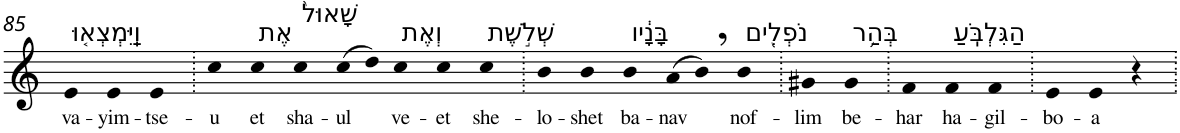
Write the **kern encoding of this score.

**kern	**text
*part1	*part1
*staff1	*staff1
*I"Piano	*
*I'Pno	*
!!LO:PB:g=z
*clefG2	*
*k[]	*
=85	=85
!LO:TX:a:t=וַֽיִּמְצְא֤וּ	!
!	!LO:LY:b
4e	va-
!	!LO:LY:b
4e	-yim-
!	!LO:LY:b
4e	-tse-
=86.	=86.
!	!LO:LY:b
4cc	-u
!LO:TX:a:t=אֶת	!
!	!LO:LY:b
4cc	et
!LO:TX:a:t=שָׁאוּל֙	!
!	!LO:LY:b
4cc	sha-
!	!LO:LY:b
(>8cc	-ul
8dd)	.
!LO:TX:a:t=וְאֶת	!
!	!LO:LY:b
4cc	ve-
!	!LO:LY:b
4cc	-et
!LO:TX:a:t=שְׁלֹ֣שֶׁת	!
!	!LO:LY:b
4cc	she-
=87.	=87.
!	!LO:LY:b
4b	-lo-
!	!LO:LY:b
4b	-shet
!LO:TX:a:t=בָּנָ֔יו	!
!	!LO:LY:b
4b	ba-
!	!LO:LY:b
(>8a	-nav
8b,)	.
!LO:TX:a:t=נֹפְלִ֖ים	!
!	!LO:LY:b
4b	nof-
=88.	=88.
!	!LO:LY:b
4g#X	-lim
!LO:TX:a:t=בְּהַ֥ר	!
!	!LO:LY:b
4g#	be-
=89.	=89.
!	!LO:LY:b
4f	-har
!LO:TX:a:t=הַגִּלְבֹּֽעַ	!
!	!LO:LY:b
4f	ha-
!	!LO:LY:b
4f	-gil-
=90.	=90.
!	!LO:LY:b
4e	-bo-
!	!LO:LY:b
4e	-a
4r	.
=.	=.
*-	*-
